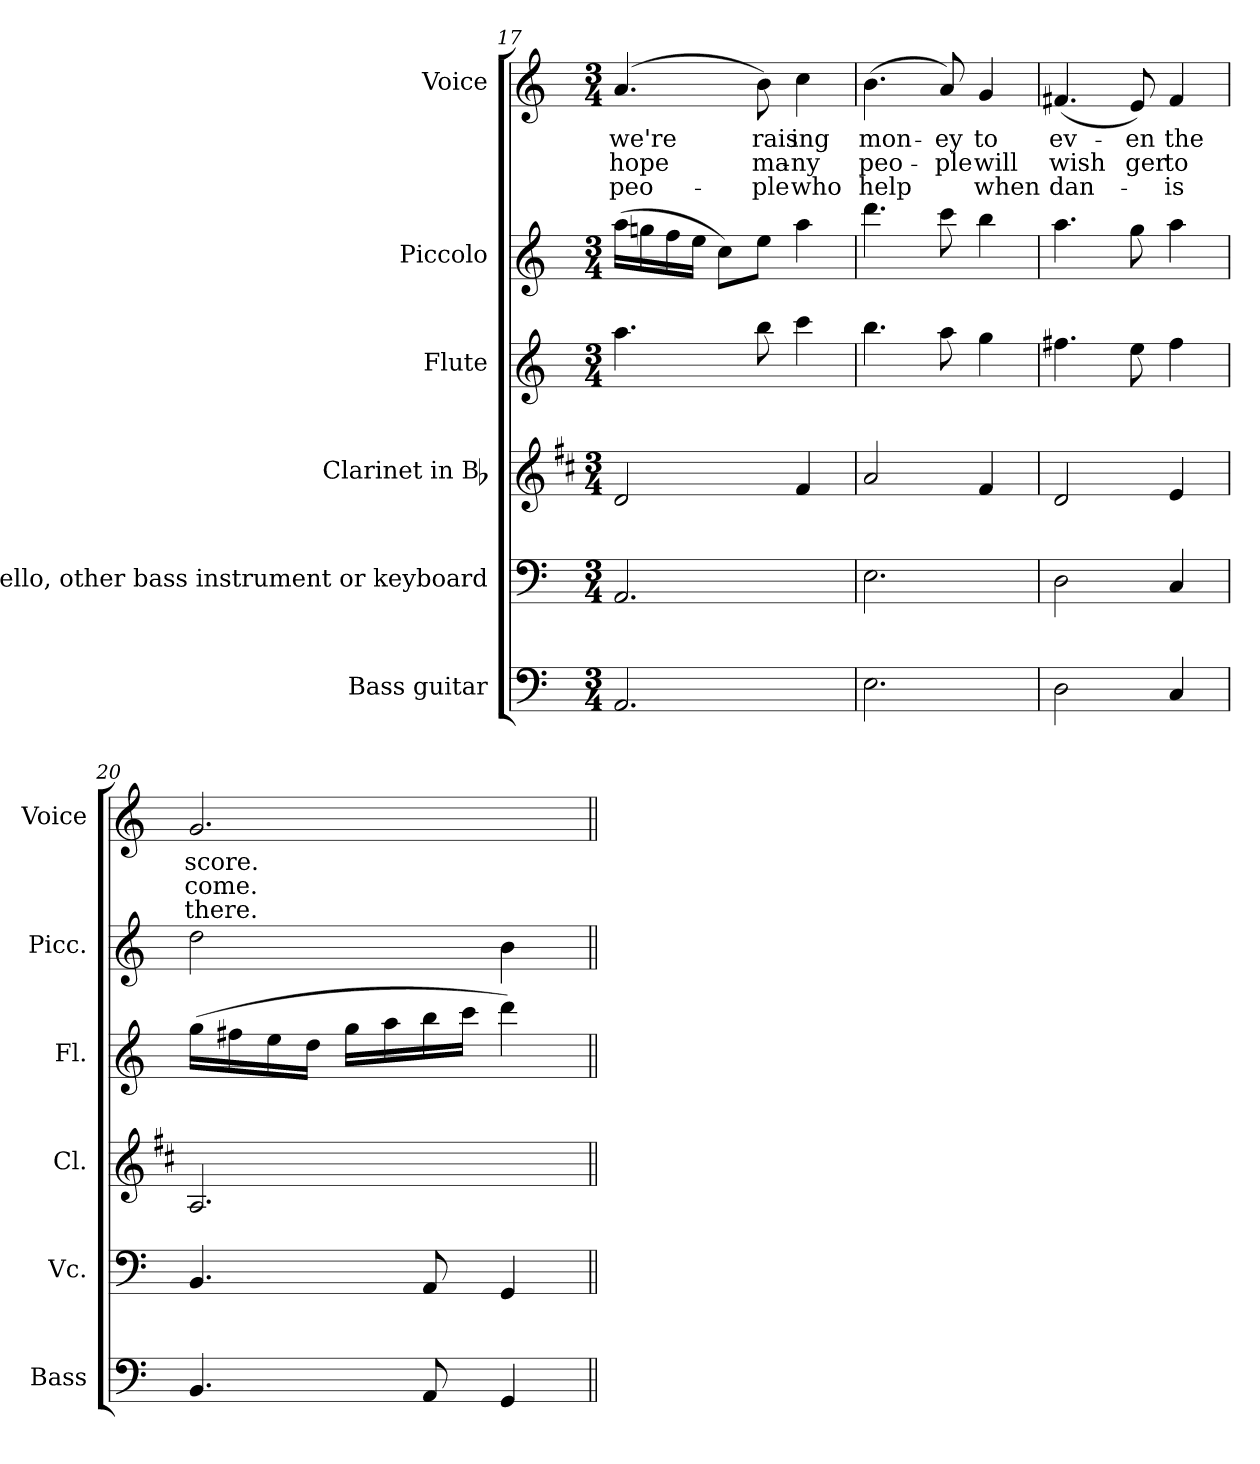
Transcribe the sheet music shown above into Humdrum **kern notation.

**kern	**kern	**kern	**kern	**kern	**kern	**text	**text	**text
*part6	*part5	*part4	*part3	*part2	*part1	*part1	*part1	*part1
*staff6	*staff5	*staff4	*staff3	*staff2	*staff1	*staff1	*staff1	*staff1
*I"Bass guitar	*I"Violoncello, other bass instrument or keyboard	*I"Clarinet in Bb	*I"Flute	*I"Piccolo	*I"Voice	*	*	*
*I'Bass	*I'Vc.	*I'Cl.	*I'Fl.	*I'Picc.	*I'Voice	*	*	*
*clefF4	*clefF4	*clefG2	*clefG2	*clefG2	*clefG2	*	*	*
*ITrd7c12	*	*ITrd1c2	*	*ITrd-7c-12	*	*	*	*
*k[]	*k[]	*k[]	*k[]	*k[]	*k[]	*	*	*
*C:	*C:	*C:	*C:	*C:	*C:	*	*	*
*M3/4	*M3/4	*M3/4	*M3/4	*M3/4	*M3/4	*	*	*
=17	=17	=17	=17	=17	=17	=17	=17	=17
!	!	!	!	!	!	!LO:LY:b:color=#000000	!LO:LY:b:color=#000000	!LO:LY:b:color=#000000
2.AAAi/	2.AAi/	2ci/	4.aai\	(16aaai\LL	(4.ai/	we're	hope	peo-
.	.	.	.	16gggni\	.	.	.	.
.	.	.	.	16fffi\	.	.	.	.
.	.	.	.	16eeei\JJ	.	.	.	.
.	.	.	.	8ccci\L)	.	.	.	.
!	!	!	!	!	!	!LO:LY:b:color=#000000	!LO:LY:b:color=#000000	!LO:LY:b:color=#000000
.	.	.	8bbi\	8eeei\J	8bi\)	rais-	ma-	-ple
!	!	!	!	!	!	!LO:LY:b:color=#000000	!LO:LY:b:color=#000000	!LO:LY:b:color=#000000
.	.	4ei/	4ccci\	4aaai\	4cci\	-ing	-ny	who
=18	=18	=18	=18	=18	=18	=18	=18	=18
!	!	!	!	!	!	!LO:LY:b:color=#000000	!LO:LY:b:color=#000000	!LO:LY:b:color=#000000
2.EEi\	2.Ei\	2gi/	4.bbi\	4.ddddi\	(4.bi\	mon-	peo-	help
!	!	!	!	!	!	!LO:LY:b:color=#000000	!LO:LY:b:color=#000000	!
.	.	.	8aai\	8cccci\	8ai/)	-ey	-ple	.
!	!	!	!	!	!	!LO:LY:b:color=#000000	!LO:LY:b:color=#000000	!LO:LY:b:color=#000000
.	.	4ei/	4ggi\	4bbbi\	4gi/	to	will	when
=19	=19	=19	=19	=19	=19	=19	=19	=19
!	!	!	!	!	!	!LO:LY:b:color=#000000	!LO:LY:b:color=#000000	!LO:LY:b:color=#000000
2DDi\	2Di\	2ci/	4.ff#Xi\	4.aaai\	(4.f#Xi/	ev-	wish	dan-
!	!	!	!	!	!	!LO:LY:b:color=#000000	!LO:LY:b:color=#000000	!
.	.	.	8eei\	8gggi\	8ei/)	-en	-ger	.
!	!	!	!	!	!	!LO:LY:b:color=#000000	!LO:LY:b:color=#000000	!LO:LY:b:color=#000000
4CCi/	4Ci/	4di/	4ff#i\	4aaai\	4f#i/	the	to	is
=20	=20	=20	=20	=20	=20	=20	=20	=20
!	!	!	!	!	!	!LO:LY:b:color=#000000	!LO:LY:b:color=#000000	!LO:LY:b:color=#000000
4.BBBi/	4.BBi/	2.Gi/	(16ggi\LL	2dddi\	2.gi/	score.	come.	there.
.	.	.	16ff#Xi\	.	.	.	.	.
.	.	.	16eei\	.	.	.	.	.
.	.	.	16ddi\JJ	.	.	.	.	.
.	.	.	16ggi\LL	.	.	.	.	.
.	.	.	16aai\	.	.	.	.	.
8AAAi/	8AAi/	.	16bbi\	.	.	.	.	.
.	.	.	16ccci\JJ	.	.	.	.	.
4GGGi/	4GGi/	.	4dddi\)	4bbi\	.	.	.	.
=||	=||	=||	=||	=||	=||	=||	=||	=||
*-	*-	*-	*-	*-	*-	*-	*-	*-
